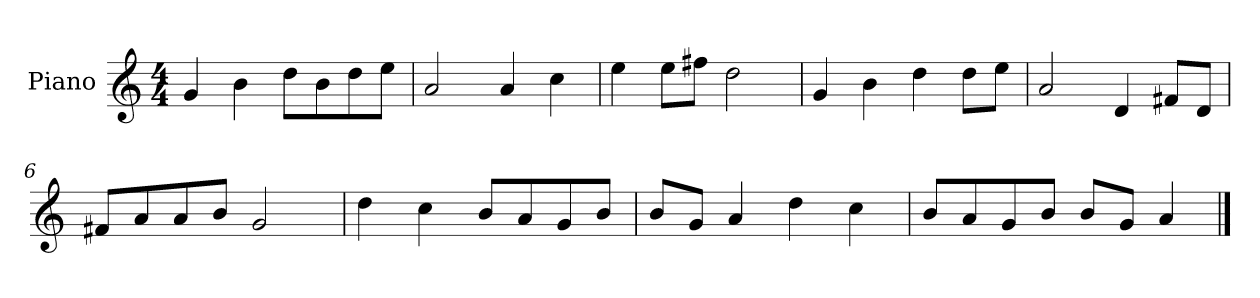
**kern
*part1
*staff1
*I"Piano
*I'P-no
*clefG2
*k[]
*M4/4
*MM90
=1
4g/
4b\
8dd\L
8b\
8dd\
8ee\J
=2
2a/
4a/
4cc\
=3
4ee\
8ee\L
8ff#X\J
2dd\
=4
4g/
4b\
4dd\
8dd\L
8ee\J
=5
2a/
4d/
8f#X/L
8d/J
=6
8f#X/L
8a/
8a/
8b/J
2g/
=7
4dd\
4cc\
8b/L
8a/
8g/
8b/J
!!LO:LB:g=z
=8
8b/L
8g/J
4a/
4dd\
4cc\
=9
8b/L
8a/
8g/
8b/J
8b/L
8g/J
4a/
==
*-
